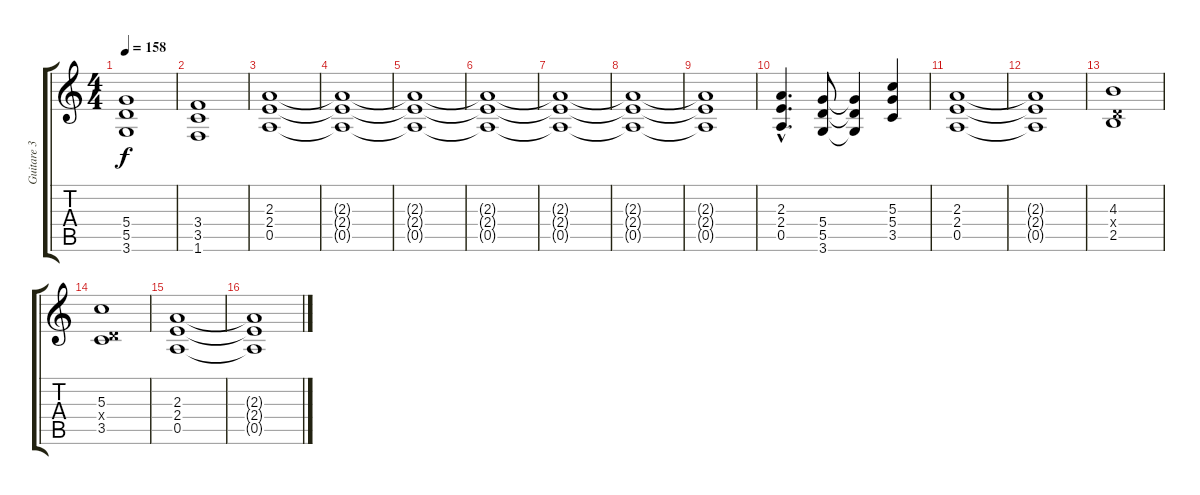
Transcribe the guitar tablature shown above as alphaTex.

\track ("Guitare 3" "Guitare 3") {instrument overdrivenguitar}
\staff {score tabs}
\tuning (E4 B3 G3 D3 A2 E2) {hide}
\ts (4 4)
\tempo 158
\clef g2
\ks c
(5.4 5.5 3.6).1{dy f} |
(3.4 3.5 1.6).1 |
(2.3 2.4 0.5).1 |
(2.3{t} 2.4{t} 0.5{t}).1 |
(2.3{t} 2.4{t} 0.5{t}).1 |
(2.3{t} 2.4{t} 0.5{t}).1 |
(2.3{t} 2.4{t} 0.5{t}).1 |
(2.3{t} 2.4{t} 0.5{t}).1 |
(2.3{t} 2.4{t} 0.5{t}).1 |
(2.3{hac} 2.4{hac} 0.5{hac}).4{d} (5.4 5.5 3.6).8 (5.4{t} 5.5{t} 3.6{t}).4 (5.3 5.4 3.5).4 |
(2.3 2.4 0.5).1 |
(2.3{t} 2.4{t} 0.5{t}).1 |
(4.3 0.4{x} 2.5).1 |
(5.3 0.4{x} 3.5).1 |
(2.3 2.4 0.5).1 |
(2.3{t} 2.4{t} 0.5{t}).1
